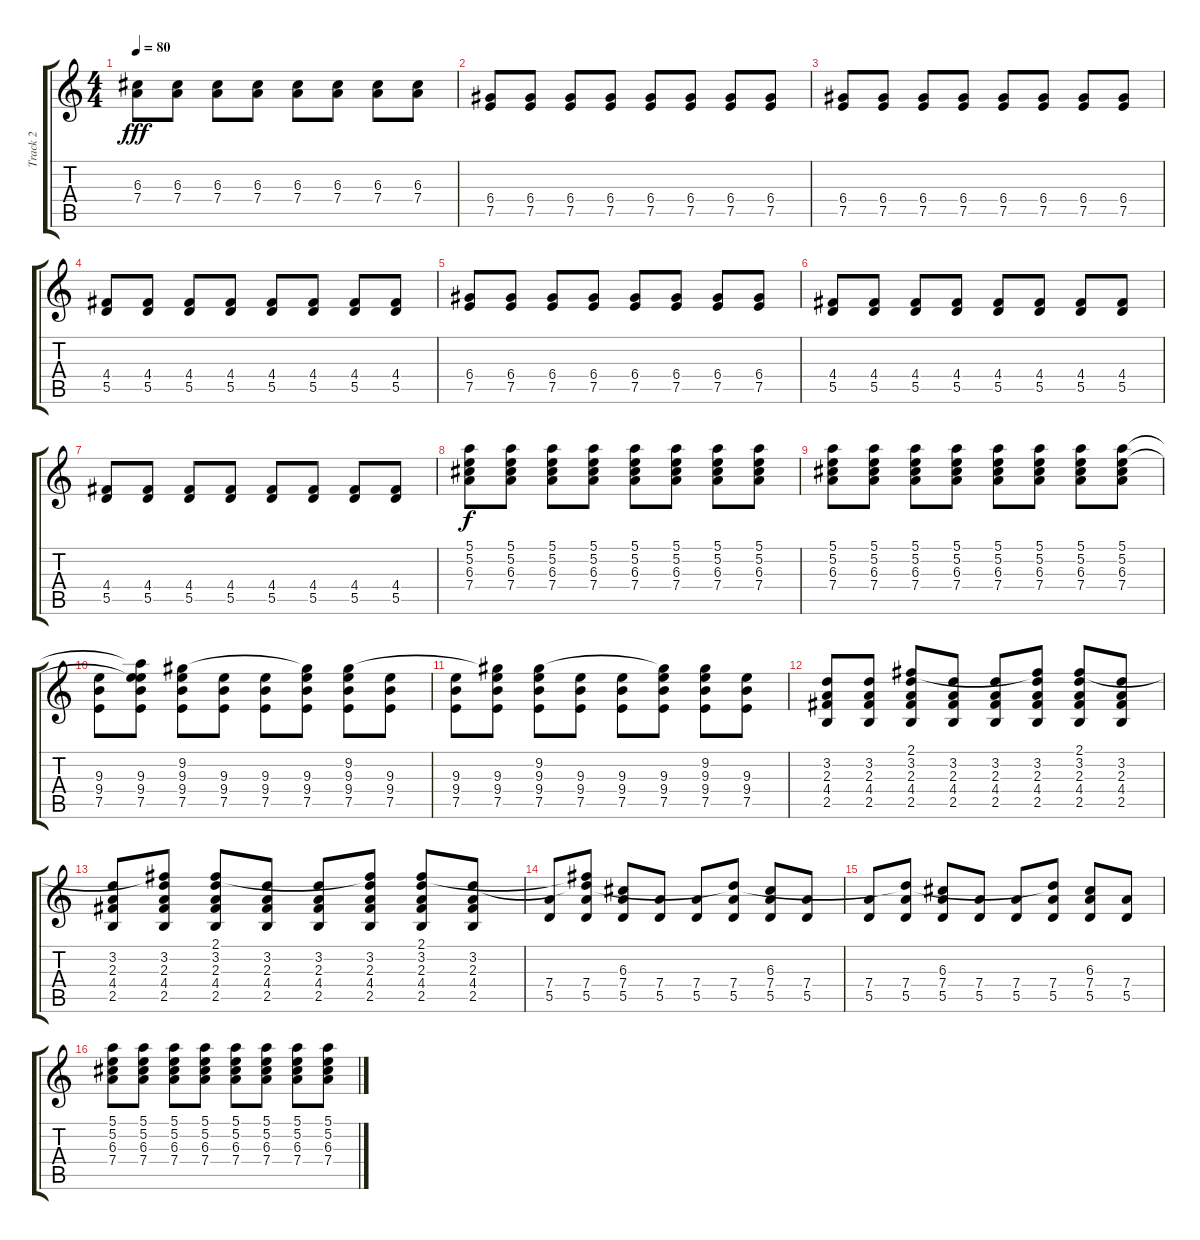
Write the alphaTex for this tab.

\track ("Track 2" "Track 2") {instrument electricguitarclean}
\staff {score tabs}
\tuning (E4 B3 G3 D3 A2 E2) {hide}
\ts (4 4)
\tempo 80
\clef g2
\ks c
(6.3 7.4).8{dy fff} (6.3 7.4).8 (6.3 7.4).8 (6.3 7.4).8 (6.3 7.4).8 (6.3 7.4).8 (6.3 7.4).8 (6.3 7.4).8 |
(6.4 7.5).8 (6.4 7.5).8 (6.4 7.5).8 (6.4 7.5).8 (6.4 7.5).8 (6.4 7.5).8 (6.4 7.5).8 (6.4 7.5).8 |
(6.4 7.5).8 (6.4 7.5).8 (6.4 7.5).8 (6.4 7.5).8 (6.4 7.5).8 (6.4 7.5).8 (6.4 7.5).8 (6.4 7.5).8 |
(4.4 5.5).8 (4.4 5.5).8 (4.4 5.5).8 (4.4 5.5).8 (4.4 5.5).8 (4.4 5.5).8 (4.4 5.5).8 (4.4 5.5).8 |
(6.4 7.5).8 (6.4 7.5).8 (6.4 7.5).8 (6.4 7.5).8 (6.4 7.5).8 (6.4 7.5).8 (6.4 7.5).8 (6.4 7.5).8 |
(4.4 5.5).8 (4.4 5.5).8 (4.4 5.5).8 (4.4 5.5).8 (4.4 5.5).8 (4.4 5.5).8 (4.4 5.5).8 (4.4 5.5).8 |
(4.4 5.5).8 (4.4 5.5).8 (4.4 5.5).8 (4.4 5.5).8 (4.4 5.5).8 (4.4 5.5).8 (4.4 5.5).8 (4.4 5.5).8 |
(5.1 5.2 6.3 7.4).8{dy f volume 8 instrument overdrivenguitar} (5.1 5.2 6.3 7.4).8 (5.1 5.2 6.3 7.4).8 (5.1 5.2 6.3 7.4).8 (5.1 5.2 6.3 7.4).8 (5.1 5.2 6.3 7.4).8 (5.1 5.2 6.3 7.4).8 (5.1 5.2 6.3 7.4).8 |
(5.1 5.2 6.3 7.4).8 (5.1 5.2 6.3 7.4).8 (5.1 5.2 6.3 7.4).8 (5.1 5.2 6.3 7.4).8 (5.1 5.2 6.3 7.4).8 (5.1 5.2 6.3 7.4).8 (5.1 5.2 6.3 7.4).8 (5.1 5.2 6.3 7.4).8 |
(9.3 9.4 7.5).8 (5.1{t} 5.2{t} 9.3 9.4 7.5).8 (9.2 9.3 9.4 7.5).8 (9.3 9.4 7.5).8 (9.3 9.4 7.5).8 (9.2{t} 9.3 9.4 7.5).8 (9.2 9.3 9.4 7.5).8 (9.3 9.4 7.5).8 |
(9.3 9.4 7.5).8 (9.2{t} 9.3 9.4 7.5).8 (9.2 9.3 9.4 7.5).8 (9.3 9.4 7.5).8 (9.3 9.4 7.5).8 (9.2{t} 9.3 9.4 7.5).8 (9.2 9.3 9.4 7.5).8 (9.3 9.4 7.5).8 |
(3.2 2.3 4.4 2.5).8 (3.2 2.3 4.4 2.5).8 (2.1 3.2 2.3 4.4 2.5).8 (3.2 2.3 4.4 2.5).8 (3.2 2.3 4.4 2.5).8 (2.1{t} 3.2 2.3 4.4 2.5).8 (2.1 3.2 2.3 4.4 2.5).8 (3.2 2.3 4.4 2.5).8 |
(3.2 2.3 4.4 2.5).8 (2.1{t} 3.2 2.3 4.4 2.5).8 (2.1 3.2 2.3 4.4 2.5).8 (3.2 2.3 4.4 2.5).8 (3.2 2.3 4.4 2.5).8 (2.1{t} 3.2 2.3 4.4 2.5).8 (2.1 3.2 2.3 4.4 2.5).8 (3.2 2.3 4.4 2.5).8 |
(7.4 5.5).8 (2.1{t} 3.2{t} 7.4 5.5).8 (6.3 7.4 5.5).8 (7.4 5.5).8 (7.4 5.5).8 (3.2{t} 7.4 5.5).8 (6.3 7.4 5.5).8 (7.4 5.5).8 |
(7.4 5.5).8 (3.2{t} 7.4 5.5).8 (6.3 7.4 5.5).8 (7.4 5.5).8 (7.4 5.5).8 (3.2{t} 7.4 5.5).8 (6.3 7.4 5.5).8 (7.4 5.5).8 |
(5.1 5.2 6.3 7.4).8 (5.1 5.2 6.3 7.4).8 (5.1 5.2 6.3 7.4).8 (5.1 5.2 6.3 7.4).8 (5.1 5.2 6.3 7.4).8 (5.1 5.2 6.3 7.4).8 (5.1 5.2 6.3 7.4).8 (5.1 5.2 6.3 7.4).8
